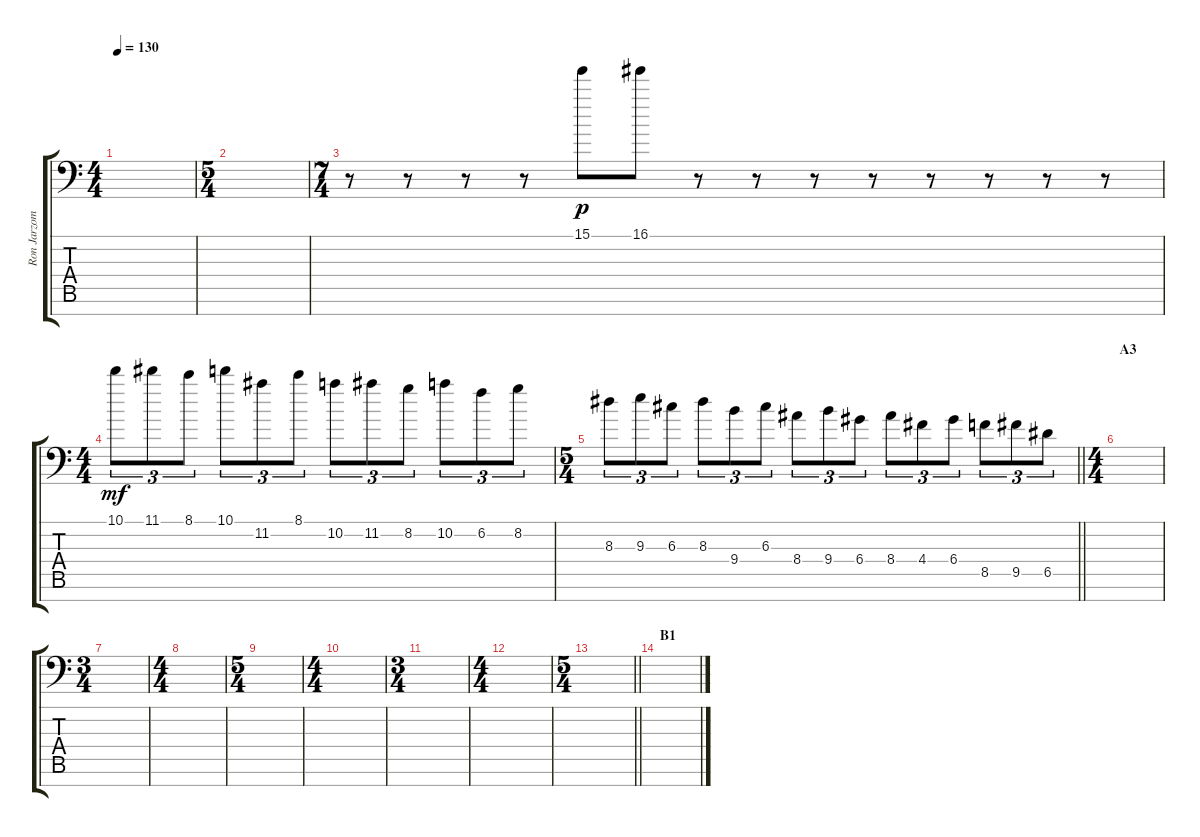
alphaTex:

\track ("Ron Jarzombek Lead 2" "Ron Jarzom") {instrument distortionguitar}
\staff {score tabs}
\tuning (E4 B3 G3 D3 A2 E2 A1) {hide}
\ts (4 4)
\tempo 130
\clef f4
\ks c
|
\ts (5 4)
|
\ts (7 4)
r.8 r.8 r.8 r.8 15.1.8{dy p} 16.1.8 r.8 r.8 r.8 r.8 r.8 r.8 r.8 r.8 |
\ts (4 4)
10.1.8{tu (3 2) dy mf instrument overdrivenguitar} 11.1.8{tu (3 2)} 8.1.8{tu (3 2)} 10.1.8{tu (3 2)} 11.2.8{tu (3 2)} 8.1.8{tu (3 2)} 10.2.8{tu (3 2)} 11.2.8{tu (3 2)} 8.2.8{tu (3 2)} 10.2.8{tu (3 2)} 6.2.8{tu (3 2)} 8.2.8{tu (3 2)} |
\ts (5 4)
\barLineRight lightlight
8.3.8{tu (3 2)} 9.3.8{tu (3 2)} 6.3.8{tu (3 2)} 8.3.8{tu (3 2)} 9.4.8{tu (3 2)} 6.3.8{tu (3 2)} 8.4.8{tu (3 2)} 9.4.8{tu (3 2)} 6.4.8{tu (3 2)} 8.4.8{tu (3 2)} 4.4.8{tu (3 2)} 6.4.8{tu (3 2)} 8.5.8{tu (3 2)} 9.5.8{tu (3 2)} 6.5.8{tu (3 2)} |
\ts (4 4)
\section ("" "A3")
|
\ts (3 4)
|
\ts (4 4)
|
\ts (5 4)
|
\ts (4 4)
|
\ts (3 4)
|
\ts (4 4)
|
\ts (5 4)
\barLineRight lightlight
|
\section ("" "B1")
